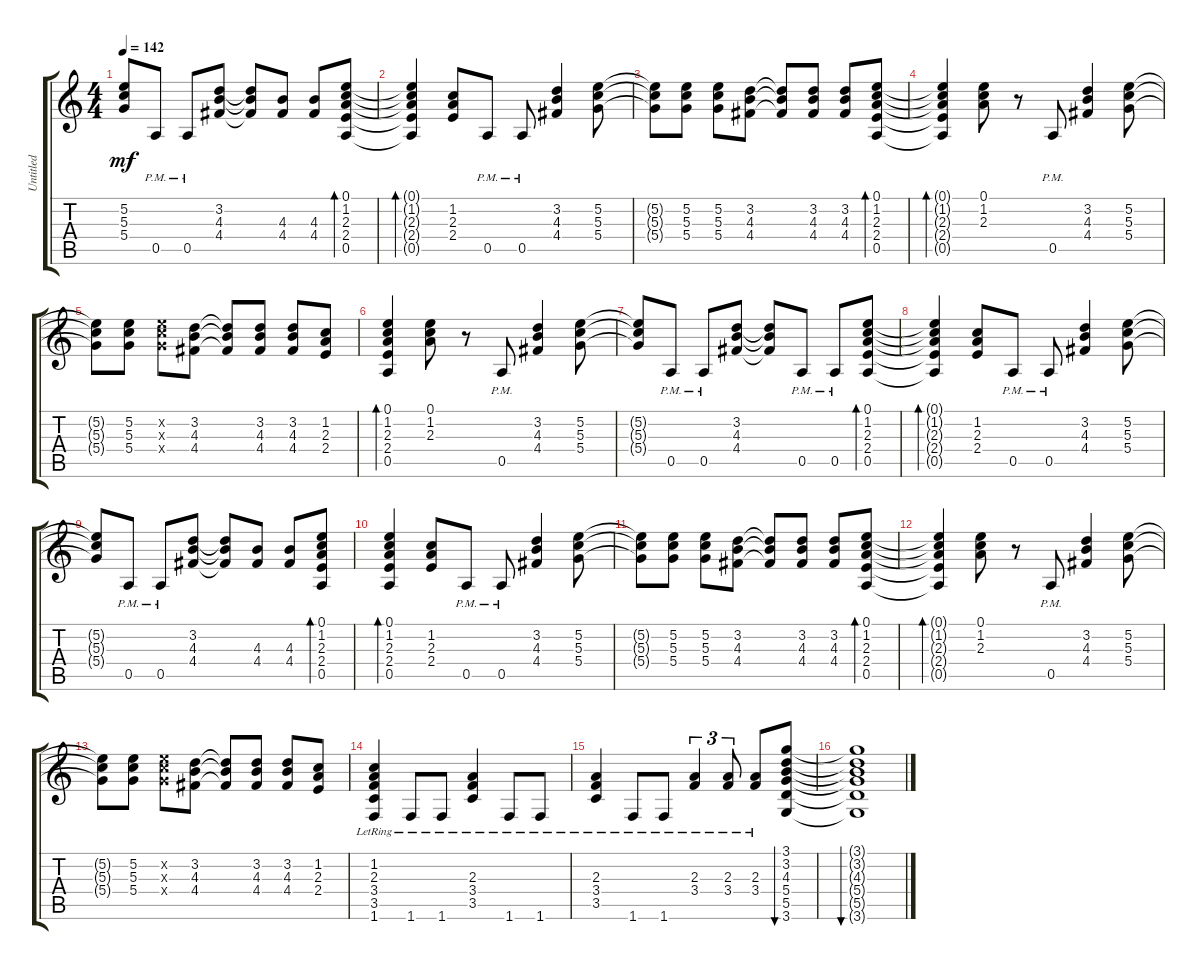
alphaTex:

\track ("Untitled" "Untitled") {instrument distortionguitar}
\staff {score tabs}
\tuning (E4 B3 G3 D3 A2 E2) {hide}
\ts (4 4)
\tempo 142
\clef g2
\ks c
(5.2{t} 5.3{t} 5.4{t}).8{dy mf} 0.5{pm}.8 0.5{pm}.8 (3.2 4.3 4.4).8 (3.2{t} 4.3{t} 4.4{t}).8 (4.3 4.4).8 (4.3 4.4).8 (0.1 1.2 2.3 2.4 0.5).8{bd 30} |
(0.1{t} 1.2{t} 2.3{t} 2.4{t} 0.5{t}).4{bd 30} (1.2 2.3 2.4).8 0.5{pm}.8 0.5{pm}.8 (3.2 4.3 4.4).4 (5.2 5.3 5.4).8 |
(5.2{t} 5.3{t} 5.4{t}).8 (5.2 5.3 5.4).8 (5.2 5.3 5.4).8 (3.2 4.3 4.4).8 (3.2{t} 4.3{t} 4.4{t}).8 (3.2 4.3 4.4).8 (3.2 4.3 4.4).8 (0.1 1.2 2.3 2.4 0.5).8{bd 30} |
(0.1{t} 1.2{t} 2.3{t} 2.4{t} 0.5{t}).4{bd 30} (0.1 1.2 2.3).8 r.8 0.5{pm}.8 (3.2 4.3 4.4).4 (5.2 5.3 5.4).8 |
(5.2{t} 5.3{t} 5.4{t}).8 (5.2 5.3 5.4).8 (5.2{x} 5.3{x} 5.4{x}).8 (3.2 4.3 4.4).8 (3.2{t} 4.3{t} 4.4{t}).8 (3.2 4.3 4.4).8 (3.2 4.3 4.4).8 (1.2 2.3 2.4).8 |
(0.1 1.2 2.3 2.4 0.5).4{bd 30} (0.1 1.2 2.3).8 r.8 0.5{pm}.8 (3.2 4.3 4.4).4 (5.2 5.3 5.4).8 |
(5.2{t} 5.3{t} 5.4{t}).8 0.5{pm}.8 0.5{pm}.8 (3.2 4.3 4.4).8 (3.2{t} 4.3{t} 4.4{t}).8 0.5{pm}.8 0.5{pm}.8 (0.1 1.2 2.3 2.4 0.5).8{bd 30} |
(0.1{t} 1.2{t} 2.3{t} 2.4{t} 0.5{t}).4{bd 30} (1.2 2.3 2.4).8 0.5{pm}.8 0.5{pm}.8 (3.2 4.3 4.4).4 (5.2 5.3 5.4).8 |
(5.2{t} 5.3{t} 5.4{t}).8 0.5{pm}.8 0.5{pm}.8 (3.2 4.3 4.4).8 (3.2{t} 4.3{t} 4.4{t}).8 (4.3 4.4).8 (4.3 4.4).8 (0.1 1.2 2.3 2.4 0.5).8{bd 30} |
(0.1 1.2 2.3 2.4 0.5).4{bd 30} (1.2 2.3 2.4).8 0.5{pm}.8 0.5{pm}.8 (3.2 4.3 4.4).4 (5.2 5.3 5.4).8 |
(5.2{t} 5.3{t} 5.4{t}).8 (5.2 5.3 5.4).8 (5.2 5.3 5.4).8 (3.2 4.3 4.4).8 (3.2{t} 4.3{t} 4.4{t}).8 (3.2 4.3 4.4).8 (3.2 4.3 4.4).8 (0.1 1.2 2.3 2.4 0.5).8{bd 30} |
(0.1{t} 1.2{t} 2.3{t} 2.4{t} 0.5{t}).4{bd 30} (0.1 1.2 2.3).8 r.8 0.5{pm}.8 (3.2 4.3 4.4).4 (5.2 5.3 5.4).8 |
(5.2{t} 5.3{t} 5.4{t}).8 (5.2 5.3 5.4).8 (5.2{x} 5.3{x} 5.4{x}).8 (3.2 4.3 4.4).8 (3.2{t} 4.3{t} 4.4{t}).8 (3.2 4.3 4.4).8 (3.2 4.3 4.4).8 (1.2 2.3 2.4).8 |
(1.2{lr} 2.3{lr} 3.4{lr} 3.5{lr} 1.6{lr}).4 1.6{lr}.8 1.6{lr}.8 (2.3{lr} 3.4{lr} 3.5{lr}).4 1.6{lr}.8 1.6{lr}.8 |
(2.3{lr} 3.4{lr} 3.5{lr}).4 1.6{lr}.8 1.6{lr}.8 (2.3{lr} 3.4{lr}).4{tu (3 2)} (2.3{lr} 3.4{lr}).8{tu (3 2)} (2.3{lr} 3.4{lr}).8 (3.1 3.2 4.3 5.4 5.5 3.6).8{bu 30} |
(3.1{t} 3.2{t} 4.3{t} 5.4{t} 5.5{t} 3.6{t}).1{bu 30}
